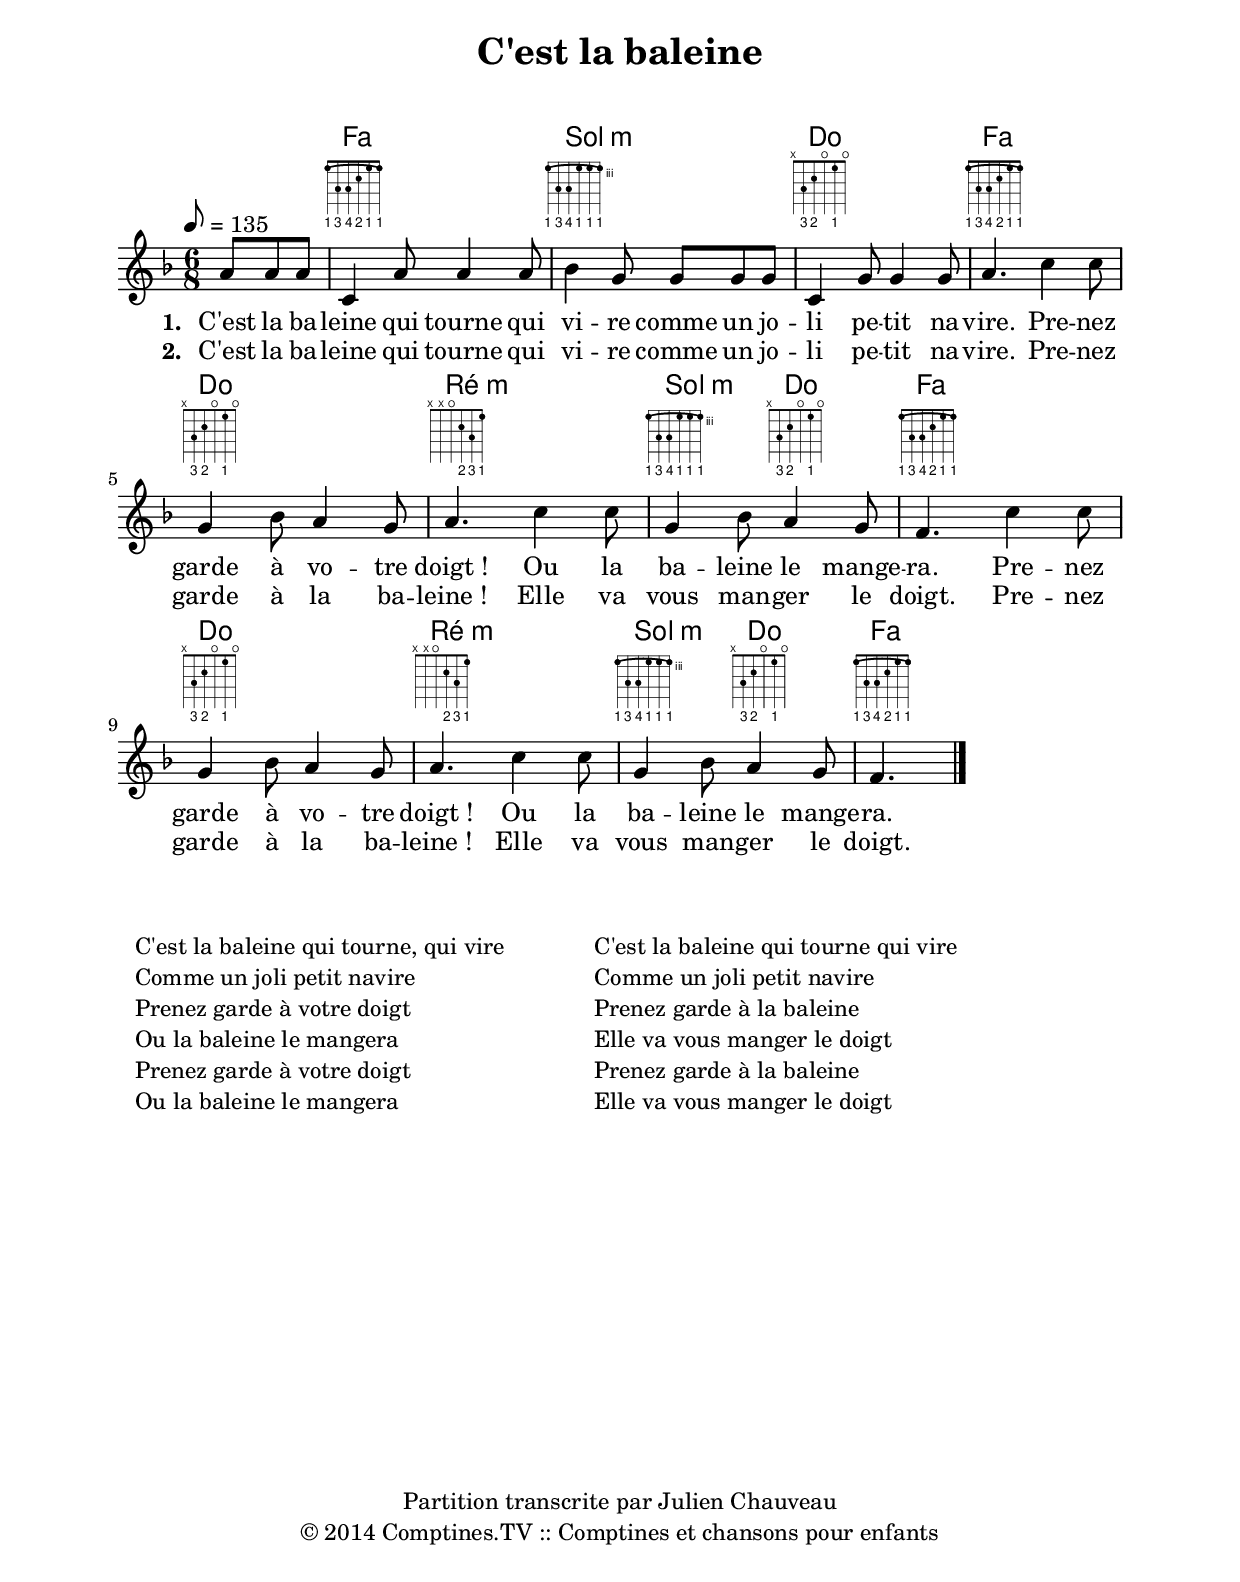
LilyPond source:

\include "predefined-guitar-fretboards.ly"

\version "2.18.2"

\pointAndClickOff   % Remove hyperlinks in PDF

\paper {
  top-margin = 2\cm
  bottom-margin = 2\cm
  indent = 0
  line-width = 17.0\cm
  markup-system-spacing =
    #'((basic-distance . 12)
       (minimum-distance . 6)
       (padding . 1)
       (stretchability . 10))
}


\header {
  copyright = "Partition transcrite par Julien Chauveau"
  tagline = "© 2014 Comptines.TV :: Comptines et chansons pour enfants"
}


\header {
  title = "C'est la baleine"
}

harmonies = \chordmode {
  s4.
  f2. g:m c f
  c2. d:m g4.:m c f2.
  c2. d:m g4.:m c f2.
}

% \transpose f g

<<
  \chords { \frenchChords \harmonies }
  \new FretBoards \harmonies

  \relative c''
  {
    \clef treble
    \time 6/8
    \tempo 8 = 135
    \key f \major

    \partial 4. a8 a a c,4 a'8 a4 a8 bes4 g8
    g8 g g c,4 g'8 g4 g8 a4.
    c4 c8 g4 bes8 a4 g8 a4.
    c4 c8 g4 bes8 a4 g8 f4.
    c'4 c8 g4 bes8 a4 g8 a4.
    c4 c8 g4 bes8 a4 g8 f4.
    \bar "|."
  }

  \addlyrics
  {
    \set stanza = #"1. "
    C'est la ba -- leine qui tourne qui vi -- re
    comme un jo -- li pe -- tit na -- vire.
    Pre -- nez garde à vo -- tre doigt !
    Ou la ba -- leine le mange -- ra.
    Pre -- nez garde à vo -- tre doigt !
    Ou la ba -- leine le mange -- ra.
  }
  \addlyrics
  {
    \set stanza = #"2. "
    C'est la ba -- leine qui tourne qui vi -- re
    comme un jo -- li pe -- tit na -- vire.
    Pre -- nez garde à la ba -- leine !
    Elle va vous man -- ger le doigt.
    Pre -- nez garde à la ba -- leine !
    Elle va vous man -- ger le doigt.
  }
>>

\markup
{
  \vspace #3

  \hspace #1
  \column
  {
    "C'est la baleine qui tourne, qui vire"
    "Comme un joli petit navire"
    "Prenez garde à votre doigt"
    "Ou la baleine le mangera"
    "Prenez garde à votre doigt"
    "Ou la baleine le mangera"
  }
  \hspace #8
  \column
  {
    "C'est la baleine qui tourne qui vire"
    "Comme un joli petit navire"
    "Prenez garde à la baleine"
    "Elle va vous manger le doigt"
    "Prenez garde à la baleine"
    "Elle va vous manger le doigt"
  }
  \hspace #1
}